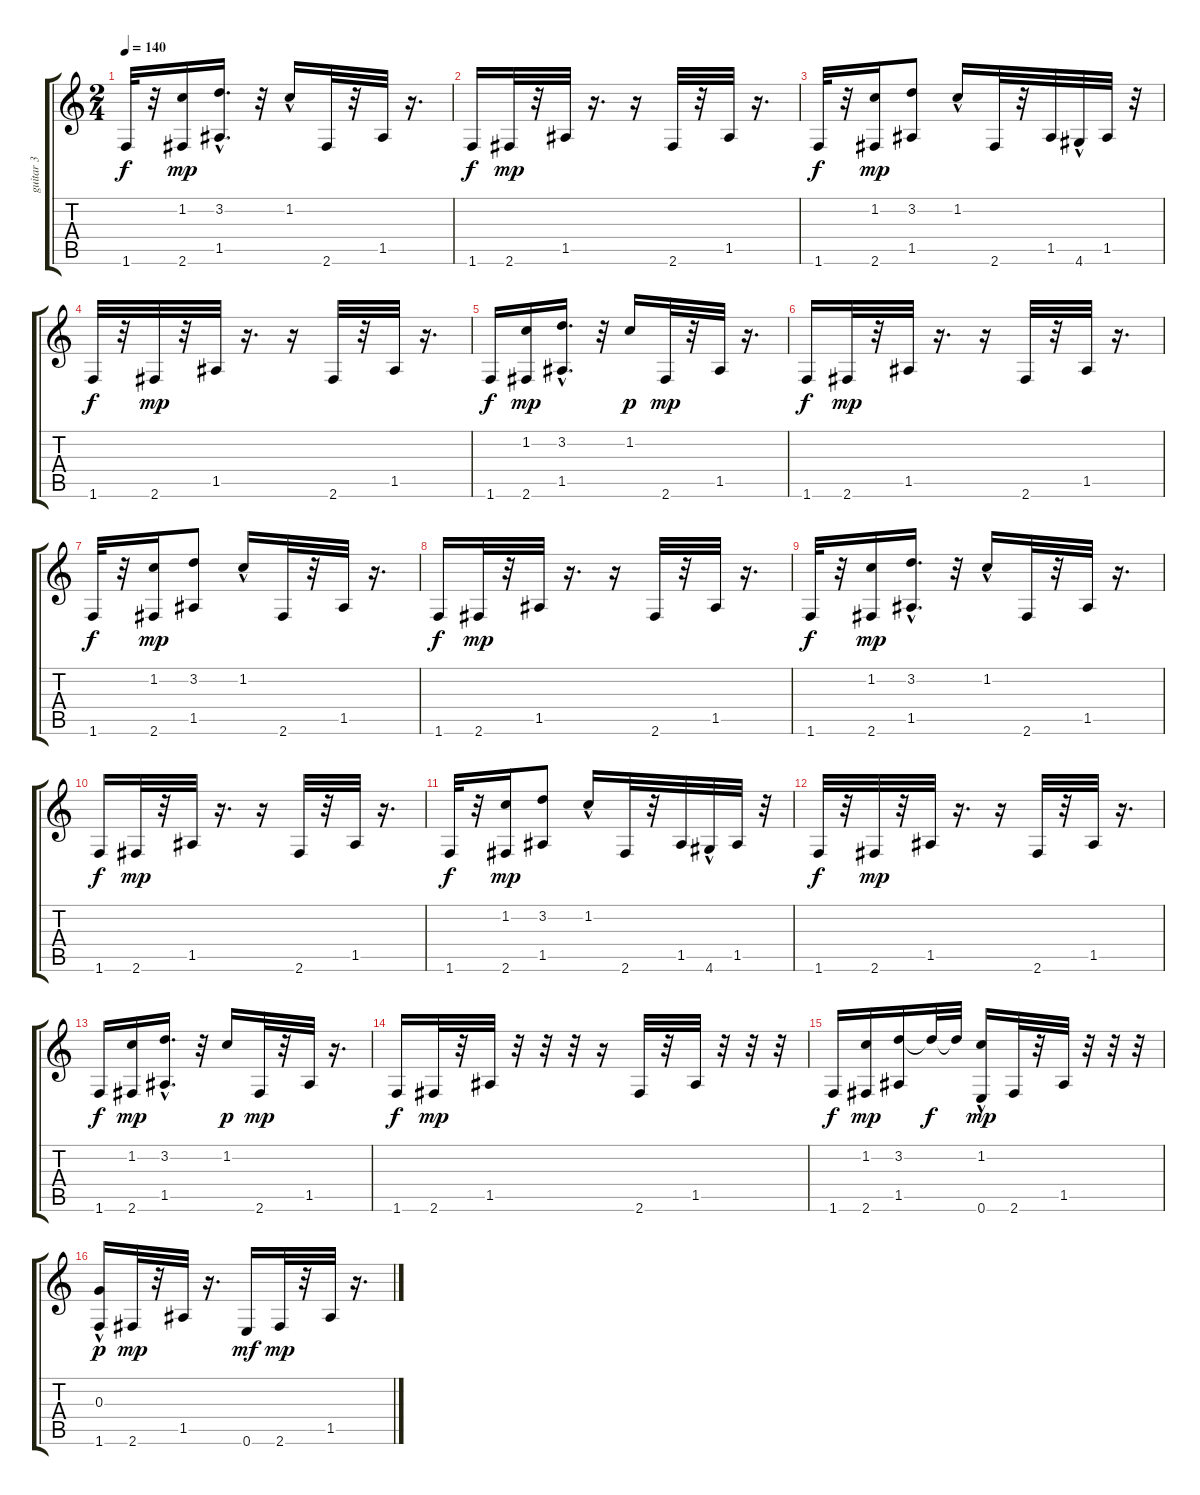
\track ("guitar 3" "guitar 3") {instrument acousticguitarsteel}
\staff {score tabs}
\tuning (E4 B3 G3 D3 A2 E2) {hide}
\ts (2 4)
\tempo 140
\clef g2
\ks c
1.6.32{dy f} r.32 (1.2 2.6).16{dy mp} (3.2{hac} 1.5).16{d} r.32 1.2{hac}.16 2.6.32 r.32 1.5.32 r.16{d} |
1.6.16{dy f} 2.6.32{dy mp} r.32 1.5.32 r.16{d} r.16 2.6.32 r.32 1.5.32 r.16{d} |
1.6.32{dy f} r.32 (1.2 2.6).16{dy mp} (3.2 1.5).8 1.2{hac}.16 2.6.32 r.32 1.5.32 4.6{hac}.32 1.5.32 r.32 |
1.6.32{dy f} r.32 2.6.32{dy mp} r.32 1.5.32 r.16{d} r.16 2.6.32 r.32 1.5.32 r.16{d} |
1.6.16{dy f} (1.2 2.6).16{dy mp} (3.2{hac} 1.5).16{d} r.32 1.2.16{dy p} 2.6.32{dy mp} r.32 1.5.32 r.16{d} |
1.6.16{dy f} 2.6.32{dy mp} r.32 1.5.32 r.16{d} r.16 2.6.32 r.32 1.5.32 r.16{d} |
1.6.32{dy f} r.32 (1.2 2.6).16{dy mp} (3.2 1.5).8 1.2{hac}.16 2.6.32 r.32 1.5.32 r.16{d} |
1.6.16{dy f} 2.6.32{dy mp} r.32 1.5.32 r.16{d} r.16 2.6.32 r.32 1.5.32 r.16{d} |
1.6.32{dy f} r.32 (1.2 2.6).16{dy mp} (3.2{hac} 1.5).16{d} r.32 1.2{hac}.16 2.6.32 r.32 1.5.32 r.16{d} |
1.6.16{dy f} 2.6.32{dy mp} r.32 1.5.32 r.16{d} r.16 2.6.32 r.32 1.5.32 r.16{d} |
1.6.32{dy f} r.32 (1.2 2.6).16{dy mp} (3.2 1.5).8 1.2{hac}.16 2.6.32 r.32 1.5.32 4.6{hac}.32 1.5.32 r.32 |
1.6.32{dy f} r.32 2.6.32{dy mp} r.32 1.5.32 r.16{d} r.16 2.6.32 r.32 1.5.32 r.16{d} |
1.6.16{dy f} (1.2 2.6).16{dy mp} (3.2{hac} 1.5).16{d} r.32 1.2.16{dy p} 2.6.32{dy mp} r.32 1.5.32 r.16{d} |
1.6.16{dy f} 2.6.32{dy mp} r.32 1.5.32 r.32 r.32 r.32 r.16 2.6.32 r.32 1.5.32 r.32 r.32 r.32 |
1.6.16{dy f} (1.2 2.6).16{dy mp} (3.2 1.5).16 3.2{t}.32{dy f} 3.2{t}.32 (1.2{hac} 0.6).16{dy mp} 2.6.32 r.32 1.5.32 r.32 r.32 r.32 |
(0.3{hac} 1.6).16{dy p} 2.6.32{dy mp} r.32 1.5.32 r.16{d} 0.6.16{dy mf} 2.6.32{dy mp} r.32 1.5.32 r.16{d}
